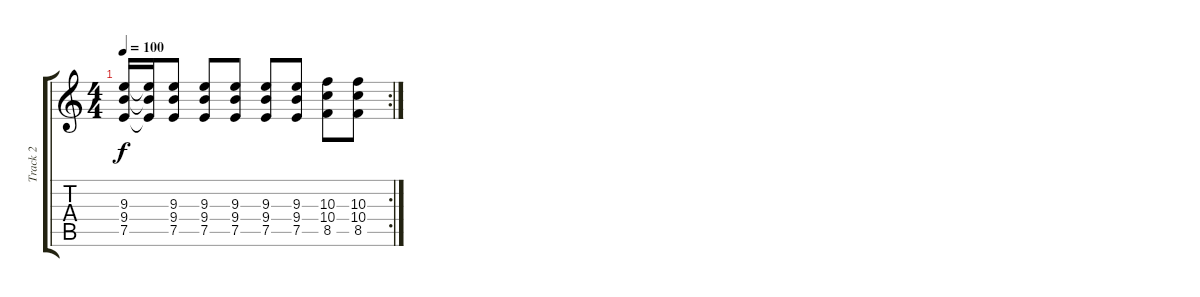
\track ("Track 2" "Track 2") {instrument overdrivenguitar}
\staff {score tabs}
\tuning (E4 B3 G3 D3 A2 E2) {hide}
\rc 2
\ts (4 4)
\tempo 100
\clef g2
\ks c
(9.3 9.4 7.5).16{dy f} (9.3{t} 9.4{t} 7.5{t}).16 (9.3 9.4 7.5).8 (9.3 9.4 7.5).8 (9.3 9.4 7.5).8 (9.3 9.4 7.5).8 (9.3 9.4 7.5).8 (10.3 10.4 8.5).8 (10.3 10.4 8.5).8
